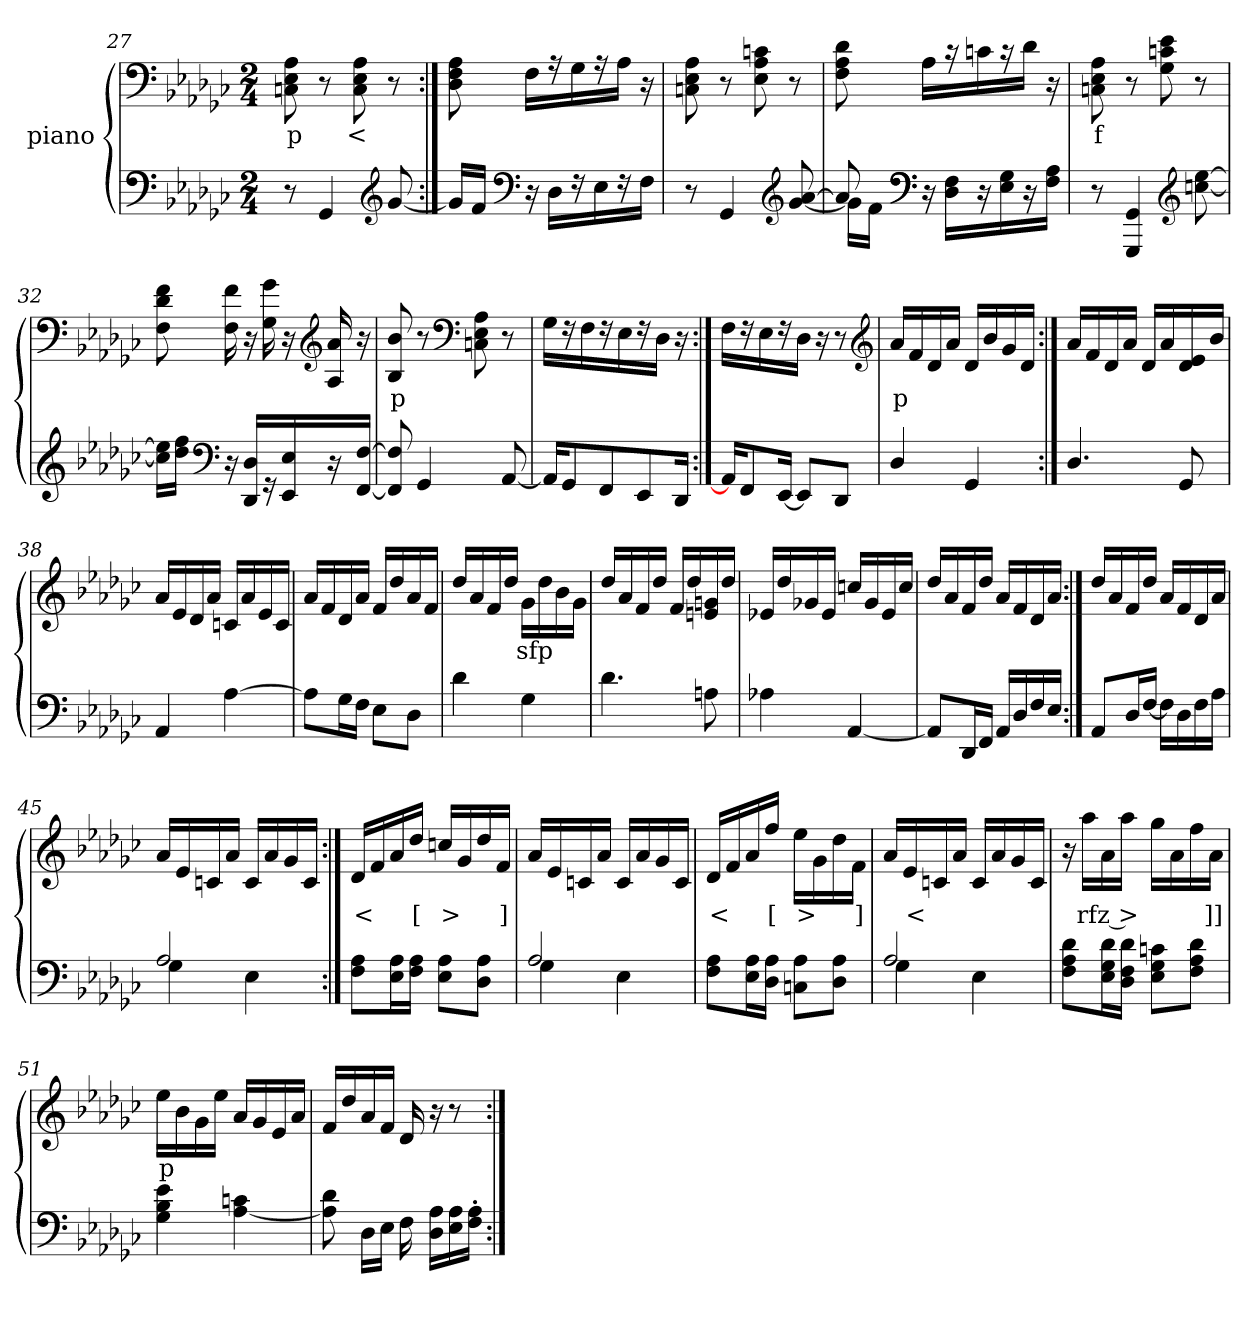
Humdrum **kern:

**kern	**kern	**text
*part2	*part1	*part1
*staff2	*staff1	*staff1
*	*I"piano	*
*clefF4	*clefF4	*
*k[b-e-a-d-g-c-]	*k[b-e-a-d-g-c-]	*
*G-:	*G-:	*
*M2/4	*M2/4	*
=27	=27	=27
8r	8Cn 8E- 8A-	p
4GG-	8r	.
.	8C 8E- 8A-	<
*clefG2	*	*
[8g-	8r	.
=28:|!	=28:|!	=28:|!
16g-LL]	8D- 8F 8A-	.
16fJJ	.	.
*clefF4	*	*
16r	16FLL	.
16D-LL	16r	.
16r	16G-	.
16E-	16r	.
16r	16A-JJ	.
16FJJ	16r	.
=29	=29	=29
8r	8Cn 8E- 8A-	.
4GG-	8r	.
.	8E- 8A- 8c	.
*clefG2	*	*
[8g- [8a-	8r	.
=30	=30	=30
*^	*	*
8a-]	16g-LL]	8F 8A- 8d-	.
.	16fJJ	.	.
*clefF4	*	*	*
4.ryy	16r	16A-LL	.
.	16D- 16FLL	16r	.
.	16r	16cn	.
.	16E- 16G-	16r	.
.	16r	16d-JJ	.
.	16F 16A-JJ	16r	.
*v	*v	*	*
=31	=31	=31
8r	8Cn 8E- 8A-	f
4GGG- 4GG-	8r	.
.	8G- 8c 8e-	.
*clefG2	*	*
[8ccn [8ee-	8r	.
=32	=32	=32
16ccn] 16ee-]LL	8F 8d- 8f	.
16dd- 16ffJJ	.	.
*clefF4	*	*
16r	16F 16f	.
16DD- 16D-LL	16r	.
16r	16G- 16g-	.
16EE- 16E-	16r	.
*	*clefG2	*
16r	16A- 16a-	.
[16FF [16FJJ	16r	.
=33	=33	=33
8FF] 8F]	8B- 8b-	p
4GG-	8r	.
*	*clefF4	*
.	8Cn 8E- 8A-	.
[8AA-	8r	.
=34	=34	=34
16AA-KL]	16G-LL	.
8GG-	16r	.
.	16F	.
8FF	16r	.
.	16E-	.
8EE-	16r	.
.	16D-JJ	.
16DD-Jk	16r	.
=35:|!	=35:|!	=35:|!
16AA-KL]	16FLL	.
8FF	16r	.
.	16E-	.
[16EE-Jk	16r	.
8EE-L]	16D-JJ	.
.	16r	.
8DD-J	8r	.
*	*clefG2	*
=36	=36	=36
4D-/	16a-LL	p
.	16f	.
.	16d-	.
.	16a-JJ	.
4GG-	16d-LL	.
.	16b-	.
.	16g-	.
.	16d-JJ	.
=37:|!	=37:|!	=37:|!
4.D-/	16a-LL	.
.	16f	.
.	16d-	.
.	16a-JJ	.
.	16d-LL	.
.	16a-	.
8GG-	16d- 16e-	.
.	16b-JJ	.
=38	=38	=38
4AA-	16a-LL	.
.	16e-	.
.	16d-	.
.	16a-JJ	.
[4A-	16cnLL	.
.	16a-	.
.	16e-	.
.	16cJJ	.
=39	=39	=39
8A-L]	16a-LL	.
.	16f	.
16G-L	16d-	.
16FJJ	16a-JJ	.
8E-L	16fLL	.
.	16dd-	.
8D-J	16a-	.
.	16fJJ	.
=40	=40	=40
4d-	16dd-LL	.
.	16a-	.
.	16f	.
.	16dd-JJ	.
4G-	16g-LL	sfp
.	16dd-	.
.	16b-	.
.	16g-JJ	.
=41	=41	=41
4.d-	16dd-LL	.
.	16a-	.
.	16f	.
.	16dd-JJ	.
.	16fLL	.
.	16dd-	.
8An	16en 16gn	.
.	16dd-JJ	.
=42	=42	=42
4A-X	16e-XLL	.
.	16dd-	.
.	16g-X	.
.	16e-JJ	.
[4AA-	16ccnLL	.
.	16g-	.
.	16e-	.
.	16ccJJ	.
=43	=43	=43
8AA-L]	16dd-LL	.
.	16a-	.
16DD-L	16f	.
16FFJJ	16dd-JJ	.
16AA-LL	16a-LL	.
16D-	16f	.
16F	16d-	.
16E-JJ	16a-JJ	.
=44:|!	=44:|!	=44:|!
8AA-L	16dd-LL	.
.	16a-	.
16D-L	16f	.
[16FJJ	16dd-JJ	.
16FLL]	16a-LL	.
16D-	16f	.
16F	16d-	.
16A-JJ	16a-JJ	.
=45	=45	=45
*^	*	*
2A-	4G-	16a-LL	.
.	.	16e-	.
.	.	16cn	.
.	.	16a-JJ	.
.	4E-	16cLL	.
.	.	16a-	.
.	.	16g-	.
.	.	16cJJ	.
*v	*v	*	*
=46:|!	=46:|!	=46:|!
8F 8A-L	16d-LL	<
.	16f	.
16E- 16A-L	16a-	.
16F 16A-JJ	16dd-JJ	[
8E- 8A-L	16ccnLL	>
.	16g-	.
8D- 8A-J	16dd-	.
.	16fJJ	]
=47	=47	=47
*^	*	*
2A-	4G-	16a-LL	.
.	.	16e-	.
.	.	16cn	.
.	.	16a-JJ	.
.	4E-	16cLL	.
.	.	16a-	.
.	.	16g-	.
.	.	16cJJ	.
*v	*v	*	*
=48	=48	=48
8F 8A-L	16d-LL	<
.	16f	.
16E- 16A-L	16a-	.
16D- 16A-JJ	16ffJJ	[
8Cn 8A-L	16ee-LL	>
.	16g-	.
8D- 8A-J	16dd-	.
.	16fJJ	]
=49	=49	=49
*^	*	*
2A-	4G-	16a-LL	.
.	.	16e-	<
.	.	16cn	.
.	.	16a-JJ	.
.	4E-	16cLL	.
.	.	16a-	.
.	.	16g-	.
.	.	16cJJ	.
*v	*v	*	*
=50	=50	=50
8F 8A- 8d-L	16r	.
.	16aa-LL	rfz >
16E- 16G- 16d-L	16a-	.
16D- 16F 16d-JJ	16aa-JJ	.
8E- 8G- 8cnL	16gg-LL	.
.	16a-	.
8F 8A- 8d-J	16ff	.
.	16a-JJ	]]
=51	=51	=51
4G- 4B- 4e-	16ee-LL	p
.	16b-	.
.	16g-	.
.	16ee-JJ	.
[4A- 4cn	16a-LL	.
.	16g-	.
.	16e-	.
.	16a-JJ	.
=52	=52	=52
8A-] 8d-	16fLL	.
.	16dd-	.
16D-LL	16a-	.
16E-JJ	16fJJ	.
16F	16d-	.
16D- 16A-LL	16r	.
16E- 16A-	8r	.
16F'> 16A-'>JJ	.	.
=:|!	=:|!	=:|!
*-	*-	*-
